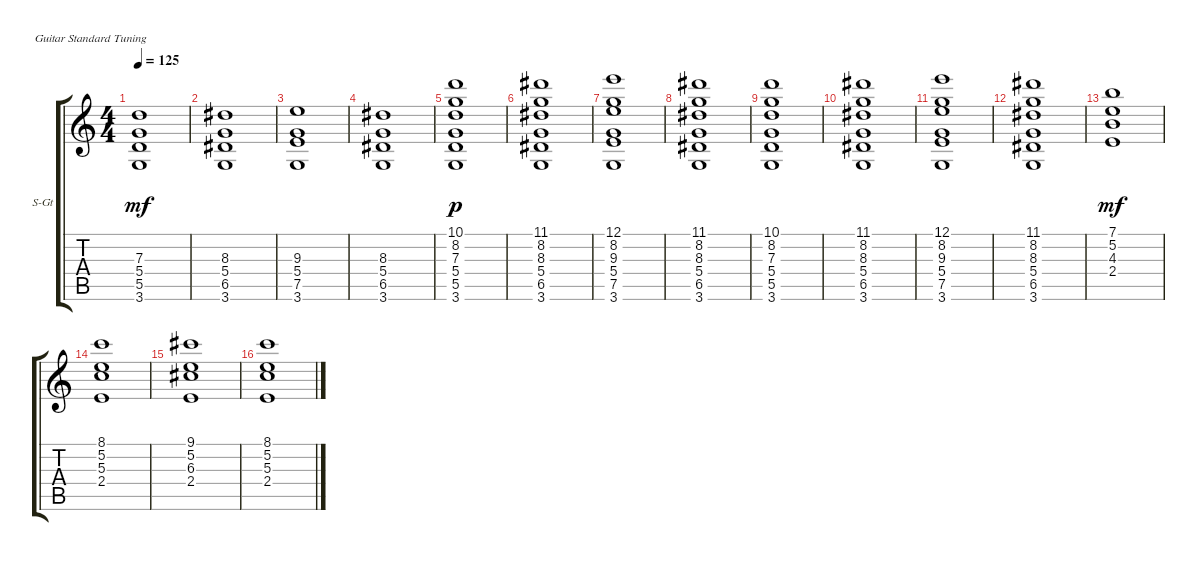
\bracketExtendMode groupsimilarinstruments
\firstSystemTrackNameOrientation horizontal
\otherSystemsTrackNameOrientation horizontal
\track ("Синтезатор" "S-Gt") {instrument stringensemble2}
\staff {score tabs}
\tuning (E4 B3 G3 D3 A2 E2)
\displaytranspose 12
\ts (4 4)
\tempo 125
\clef g2
\ks c
(7.3 5.4 5.5 3.6).1{dy mf instrument stringensemble2} |
(8.3 5.4 6.5 3.6).1 |
(9.3 5.4 7.5 3.6).1 |
(8.3 5.4 6.5 3.6).1 |
(10.1 8.2 7.3 5.4 5.5 3.6).1{dy p} |
(11.1 8.2 8.3 5.4 6.5 3.6).1 |
(12.1 8.2 9.3 5.4 7.5 3.6).1 |
(11.1 8.2 8.3 5.4 6.5 3.6).1 |
(10.1 8.2 7.3 5.4 5.5 3.6).1 |
(11.1 8.2 8.3 5.4 6.5 3.6).1 |
(12.1 8.2 9.3 5.4 7.5 3.6).1 |
(11.1 8.2 8.3 5.4 6.5 3.6).1 |
(7.1 5.2 4.3 2.4).1{dy mf} |
(8.1 5.2 5.3 2.4).1 |
(9.1 5.2 6.3 2.4).1 |
(8.1 5.2 5.3 2.4).1
